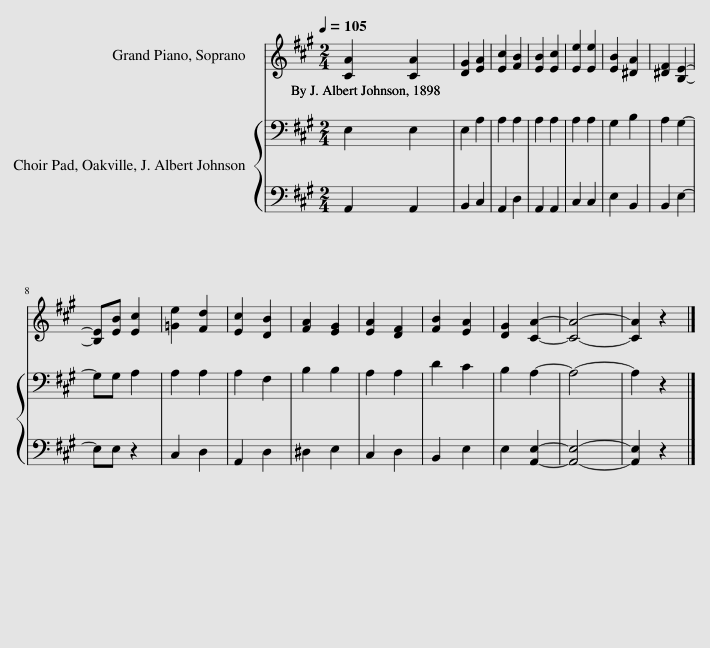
X:1
%%score 1 { 2 | 3 }
L:1/8
Q:1/4=105
M:2/4
I:linebreak $
K:A
V:1 treble
V:2 bass
V:3 bass
V:1
 [CA]2 [CA]2 | [DG]2 [EA]2 | [Ec]2 [FB]2 | [EB]2 [Ec]2 | [Ee]2 [Ee]2 | %5
 [EB]2 [^DA]2 | [^DF]2 [B,E]2- |$ [B,E][EB] [Ec]2 | [=Ge]2 [Fd]2 | [Ec]2 [DB]2 | %10
 [FA]2 [EG]2 | [EA]2 [DF]2 | [FB]2 [EA]2 | [DG]2 [CA]2- | [CA]4- | %15
 [CA]2 z2 |] %16
V:2
 E,2 E,2 | E,2 A,2 | A,2 A,2 | A,2 A,2 | A,2 A,2 | %5
 G,2 B,2 | A,2 G,2- |$ G,G, A,2 | A,2 A,2 | A,2 F,2 | %10
 B,2 B,2 | A,2 A,2 | D2 C2 | B,2 A,2- | A,4- | %15
 A,2 z2 |] %16
V:3
 A,,2 A,,2 | B,,2 C,2 | A,,2 D,2 | A,,2 A,,2 | C,2 C,2 | %5
 E,2 B,,2 | B,,2 E,2- |$ E,E, z2 | C,2 D,2 | A,,2 D,2 | %10
 ^D,2 E,2 | C,2 D,2 | B,,2 E,2 | E,2 [A,,E,]2- | [A,,E,]4- | %15
 [A,,E,]2 z2 |] %16
